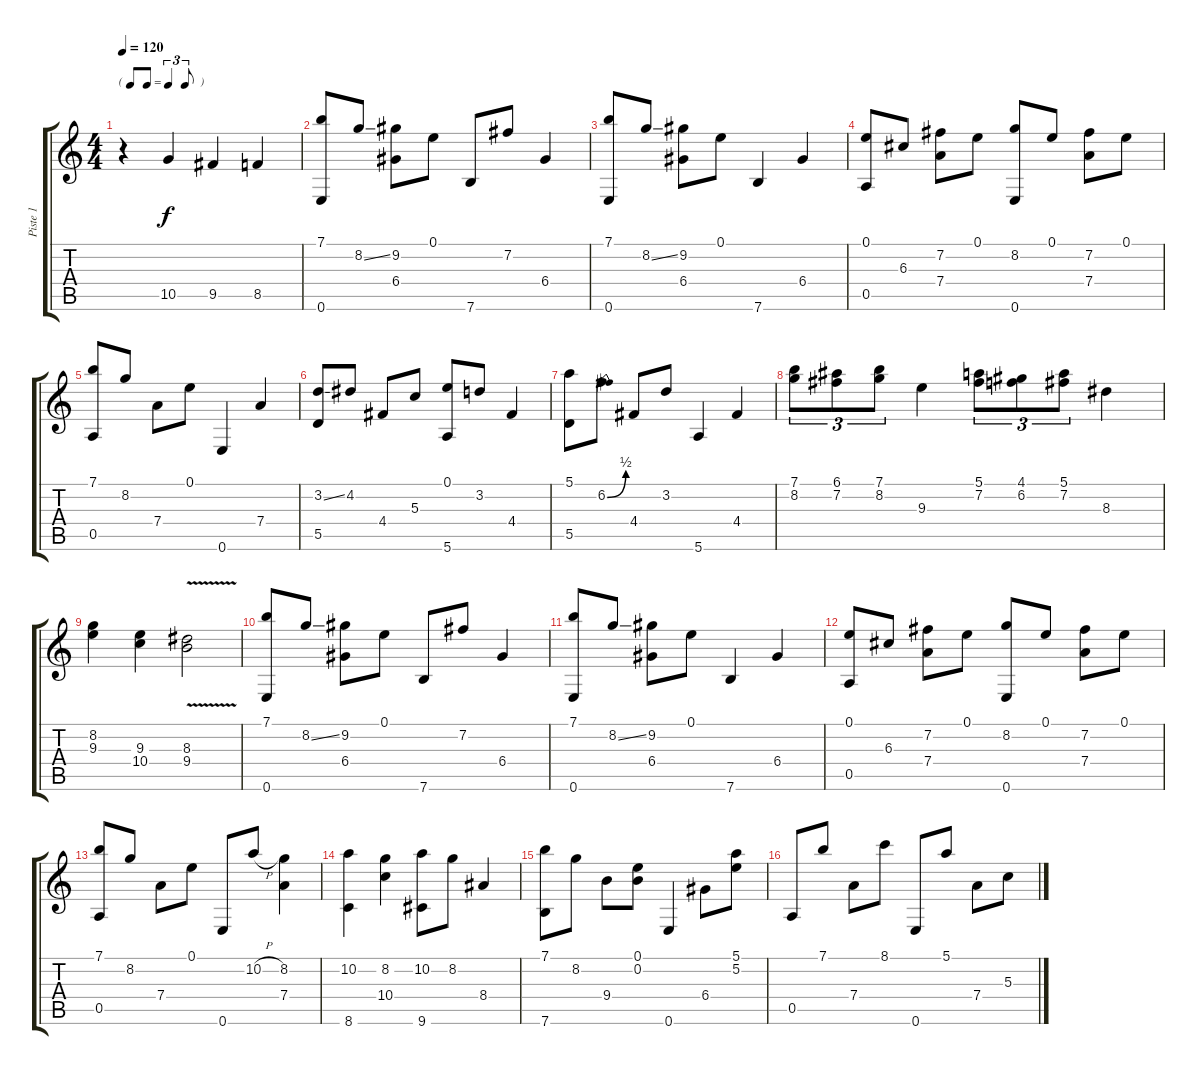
\track ("Piste 1" "Piste 1") {instrument acousticguitarnylon}
\staff {score tabs}
\tuning (E4 B3 G3 D3 A2 E2) {hide}
\ts (4 4)
\tf triplet8th
\tempo 120
\clef g2
\ks c
r.4{dy f instrument acousticguitarnylon} 10.5.4 9.5.4 8.5.4 |
(7.1 0.6).8 8.2{ss}.8 (9.2 6.4).8 0.1.8 7.6.8 7.2.8 6.4.4 |
(7.1 0.6).8 8.2{ss}.8 (9.2 6.4).8 0.1.8 7.6.4 6.4.4 |
(0.1 0.5).8 6.3.8 (7.2 7.4).8 0.1.8 (8.2 0.6).8 0.1.8 (7.2 7.4).8 0.1.8 |
(7.1 0.5).8 8.2.8 7.4.8 0.1.8 0.6.4 7.4.4 |
(3.2{ss} 5.5).8 4.2.8 4.4.8 5.3.8 (0.1 5.6).8 3.2.8 4.4.4 |
(5.1 5.5).8 6.2{be (bend 0 0 60 2)}.8 4.4.8 3.2.8 5.6.4 4.4.4 |
(7.1 8.2).8{tu (3 2)} (6.1 7.2).8{tu (3 2)} (7.1 8.2).8{tu (3 2)} 9.3.4 (5.1 7.2).8{tu (3 2)} (4.1 6.2).8{tu (3 2)} (5.1 7.2).8{tu (3 2)} 8.3.4 |
(8.2 9.3).4 (9.3 10.4).4 (8.3{v} 9.4).2 |
(7.1 0.6).8 8.2{ss}.8 (9.2 6.4).8 0.1.8 7.6.8 7.2.8 6.4.4 |
(7.1 0.6).8 8.2{ss}.8 (9.2 6.4).8 0.1.8 7.6.4 6.4.4 |
(0.1 0.5).8 6.3.8 (7.2 7.4).8 0.1.8 (8.2 0.6).8 0.1.8 (7.2 7.4).8 0.1.8 |
(7.1 0.5).8 8.2.8 7.4.8 0.1.8 0.6.8 10.2{h}.8 (8.2 7.4).4 |
(10.2 8.6).4 (8.2 10.4).4 (10.2 9.6).8 8.2.8 8.4.4 |
(7.1 7.6).8 8.2.8 9.4.8 (0.1 0.2).8 0.6.4 6.4.8 (5.1 5.2).8 |
0.5.8 7.1.8 7.4.8 8.1.8 0.6.8 5.1.8 7.4.8 5.3.8
